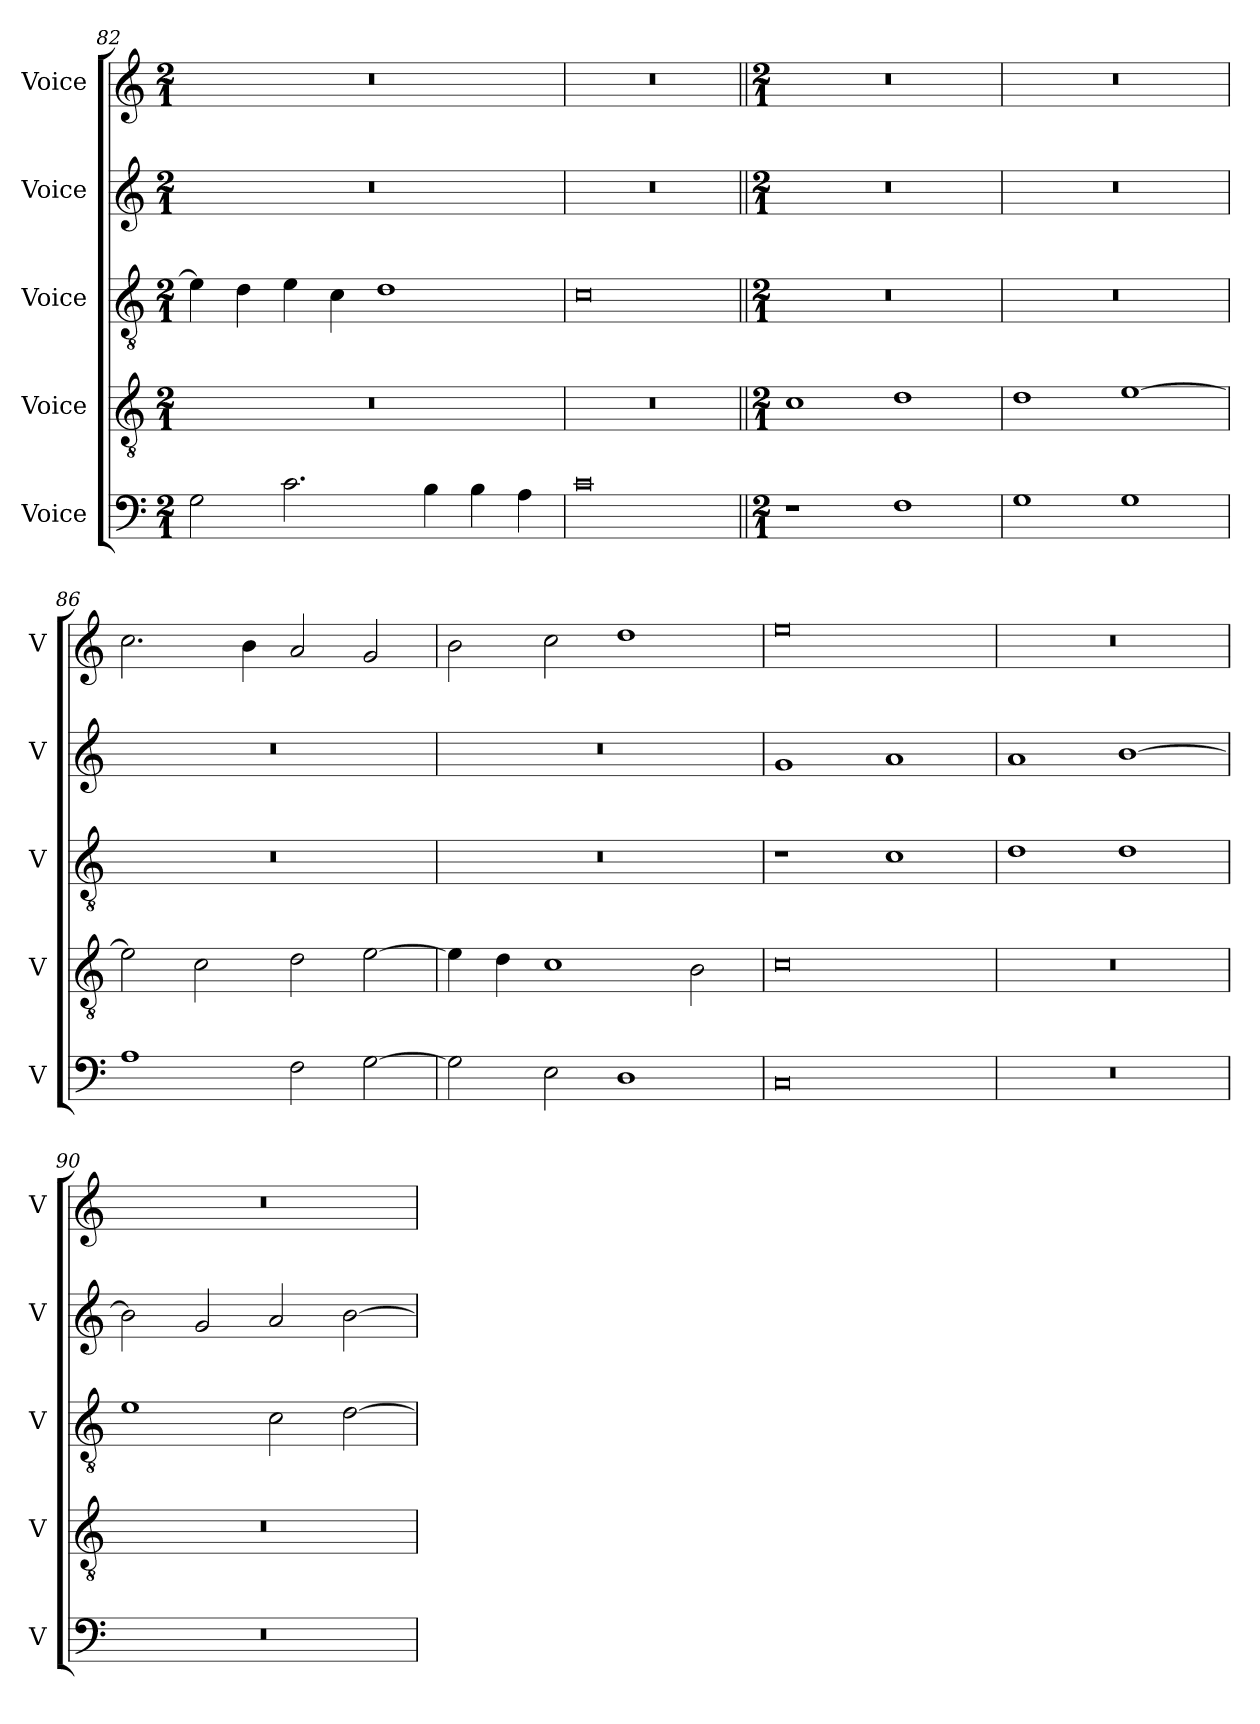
**kern	**kern	**kern	**kern	**kern
*part5	*part4	*part3	*part2	*part1
*staff5	*staff4	*staff3	*staff2	*staff1
*I"Voice	*I"Voice	*I"Voice	*I"Voice	*I"Voice
*I'V	*I'V	*I'V	*I'V	*I'V
*clefF4	*clefGv2	*clefGv2	*clefG2	*clefG2
*k[]	*k[]	*k[]	*k[]	*k[]
*M2/1	*M2/1	*M2/1	*M2/1	*M2/1
=82	=82	=82	=82	=82
2G\	0r	4e\]	0r	0r
.	.	4d\	.	.
2.c\	.	4e\	.	.
.	.	4c\	.	.
.	.	1d	.	.
4B\	.	.	.	.
4B\	.	.	.	.
4A\	.	.	.	.
=83	=83	=83	=83	=83
0c	0r	0c	0r	0r
=84||	=84||	=84||	=84||	=84||
*M2/1	*M2/1	*M2/1	*M2/1	*M2/1
1r	1c	0r	0r	0r
1F	1d	.	.	.
!!LO:PB:g=z
=85	=85	=85	=85	=85
1G	1d	0r	0r	0r
1G	[1e	.	.	.
=86	=86	=86	=86	=86
1A	2e\]	0r	0r	2.cc\
.	2c\	.	.	.
.	.	.	.	4b\
2F\	2d\	.	.	2a/
[2G\	[2e\	.	.	2g/
=87	=87	=87	=87	=87
2G\]	4e\]	0r	0r	2b\
.	4d\	.	.	.
2E\	1c	.	.	2cc\
1D	.	.	.	1dd
.	2B\	.	.	.
=88	=88	=88	=88	=88
0C	0c	1r	1g	0ee
.	.	1c	1a	.
!!LO:LB:g=z
=89	=89	=89	=89	=89
0r	0r	1d	1a	0r
.	.	1d	[1b	.
=90	=90	=90	=90	=90
0r	0r	1e	2b\]	0r
.	.	.	2g/	.
.	.	2c\	2a/	.
.	.	[2d\	[2b\	.
=	=	=	=	=
*-	*-	*-	*-	*-
